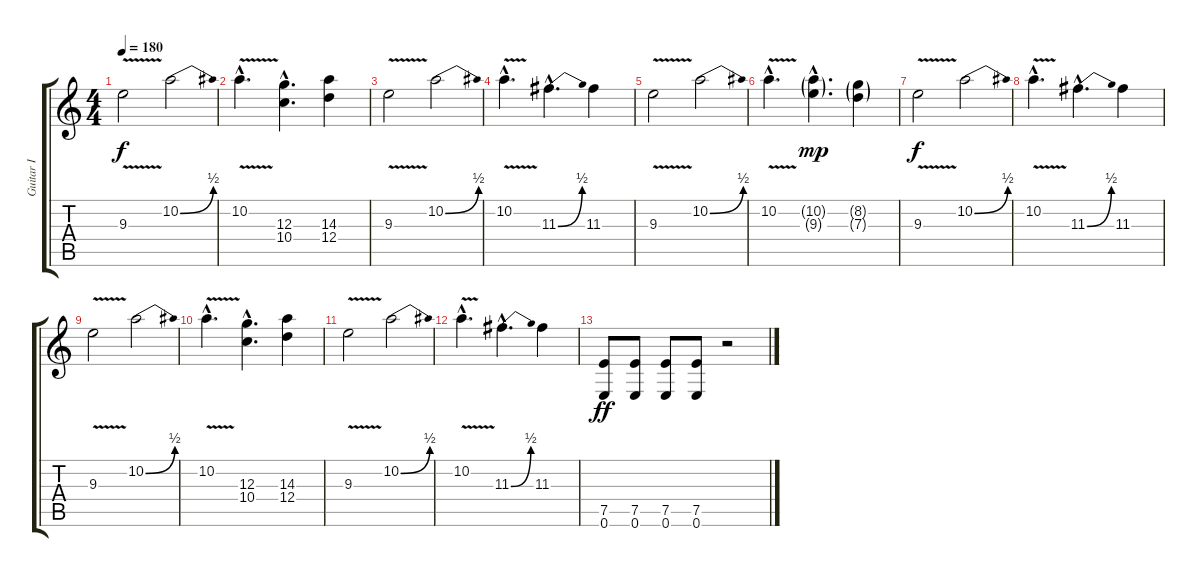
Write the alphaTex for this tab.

\track ("Guitar I" "Guitar I") {instrument overdrivenguitar}
\staff {score tabs}
\tuning (E4 B3 G3 D3 A2 E2) {hide}
\ts (4 4)
\tempo 180
\clef g2
\ks c
9.3{v}.2{dy f} 10.2{be (bend 0 0 60 2)}.2 |
10.2{v hac}.4{d} (12.3{hac} 10.4{hac}).4{d} (14.3 12.4).4 |
9.3{v}.2 10.2{be (bend 0 0 60 2)}.2 |
10.2{v hac}.4{d} 11.3{be (bend 0 0 60 2) hac}.4{d} 11.3.4 |
9.3{v}.2 10.2{be (bend 0 0 60 2)}.2 |
10.2{v hac}.4{d} (10.2{g hac} 9.3{g hac}).4{d dy mp} (8.2{g} 7.3{g}).4 |
9.3{v}.2{dy f} 10.2{be (bend 0 0 60 2)}.2 |
10.2{v hac}.4{d} 11.3{be (bend 0 0 60 2) hac}.4{d} 11.3.4 |
9.3{v}.2 10.2{be (bend 0 0 60 2)}.2 |
10.2{v hac}.4{d} (12.3{hac} 10.4{hac}).4{d} (14.3 12.4).4 |
9.3{v}.2 10.2{be (bend 0 0 60 2)}.2 |
10.2{v hac}.4{d} 11.3{be (bend 0 0 60 2) hac}.4{d} 11.3.4 |
(7.5 0.6).8{dy ff} (7.5 0.6).8 (7.5 0.6).8 (7.5 0.6).8 r.2
